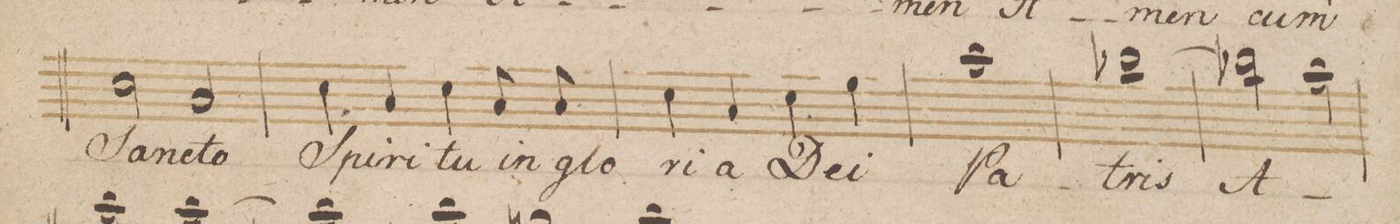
**kern	**text	**dynam
*I"Canto	*	*
*clefC1	*	*
*k[b-]	*	*
*met(c)	*	*
*M4/4	*	*
2g\	San-	.
2f/	-cto	.
=202	=202	=202
4a\	Spi-	.
4f/	-ri-	.
4a\	-tu	.
8f/	in	.
8f/	glo-	.
=203	=203	=203
4a\	-ri-	.
4f/	-a	.
4a\	De-	.
4cc\	-i	.
=204	=204	=204
1ff	Pa-	.
=205	=205	=205
[>1gg-X	-tris	.
=206	=206	=206
2gg-X\]	.	.
2ff\	A-	.
=207	=207	=207
*-	*-	*-
